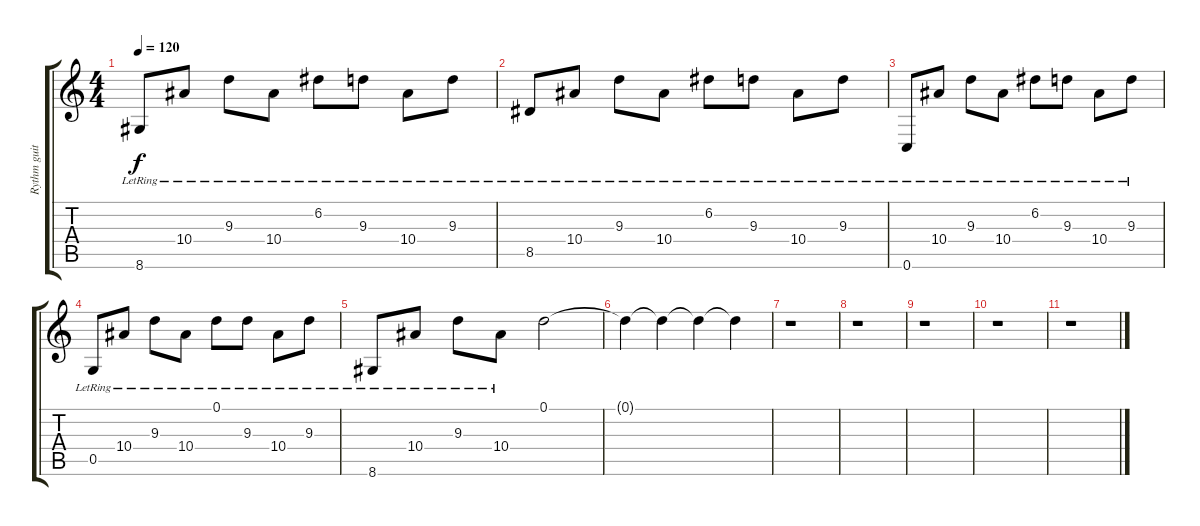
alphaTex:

\track ("Rythm guitar 2" "Rythm guit") {instrument acousticguitarnylon}
\staff {score tabs}
\tuning (D4 A3 F3 C3 G2 C2) {hide}
\ts (4 4)
\tempo 120
\clef g2
\ks c
8.6{lr}.8{dy f volume 10} 10.4{lr}.8 9.3{lr}.8 10.4{lr}.8 6.2{lr}.8 9.3{lr}.8 10.4{lr}.8 9.3{lr}.8 |
8.5{lr}.8{volume 10} 10.4{lr}.8 9.3{lr}.8 10.4{lr}.8 6.2{lr}.8 9.3{lr}.8 10.4{lr}.8 9.3{lr}.8 |
0.6{lr}.8{volume 10} 10.4{lr}.8 9.3{lr}.8 10.4{lr}.8 6.2{lr}.8 9.3{lr}.8 10.4{lr}.8 9.3{lr}.8 |
0.5{lr}.8{volume 10} 10.4{lr}.8 9.3{lr}.8 10.4{lr}.8 0.1{lr}.8 9.3{lr}.8 10.4{lr}.8 9.3{lr}.8 |
8.6{lr}.8{volume 10} 10.4{lr}.8 9.3{lr}.8 10.4{lr}.8 0.1.2 |
0.1{t}.4{volume 8} 0.1{t}.4{volume 5} 0.1{t}.4{volume 3} 0.1{t}.4{volume 1} |
r.1 |
r.1 |
r.1 |
r.1 |
r.1
